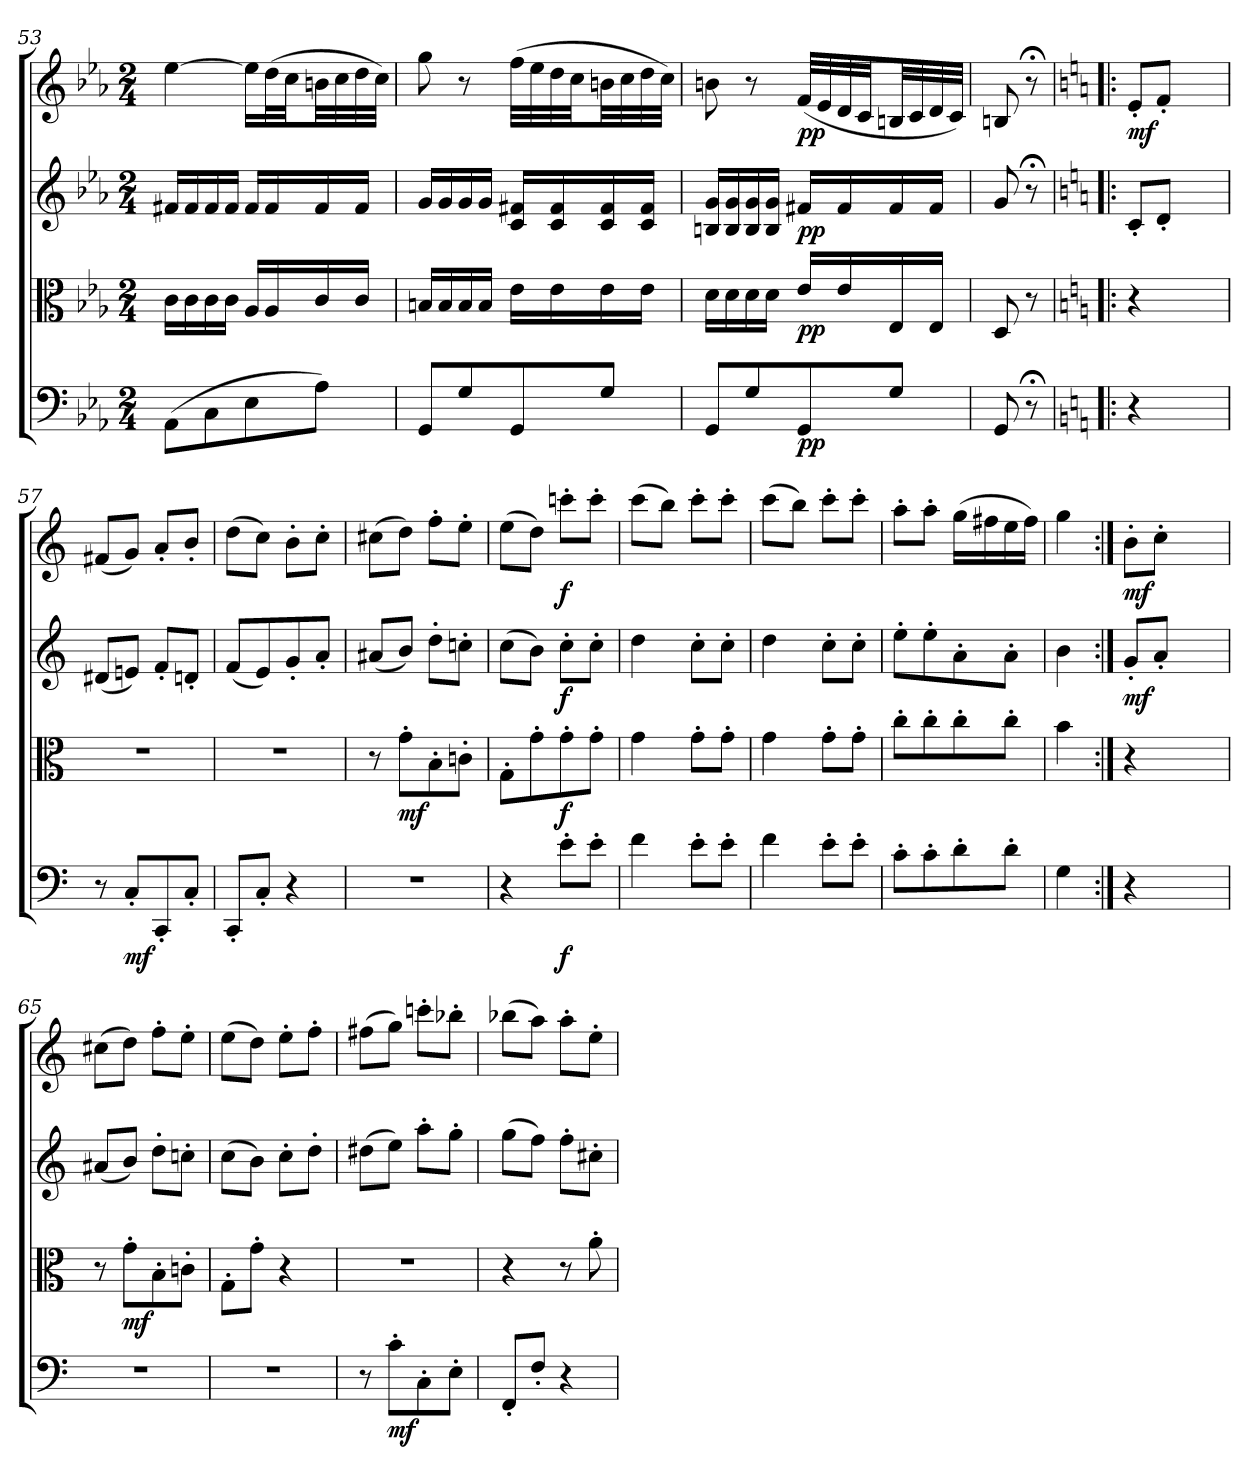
**kern	**dynam	**kern	**dynam	**kern	**dynam	**kern	**dynam
*part4	*part4	*part3	*part3	*part2	*part2	*part1	*part1
*staff4	*staff4	*staff3	*staff3	*staff2	*staff2	*staff1	*staff1
*clefF4	*	*clefC3	*	*clefG2	*	*clefG2	*
*k[b-e-a-]	*	*k[b-e-a-]	*	*k[b-e-a-]	*	*k[b-e-a-]	*
*c:	*	*c:	*	*c:	*	*c:	*
*M2/4	*	*M2/4	*	*M2/4	*	*M2/4	*
=53	=53	=53	=53	=53	=53	=53	=53
(8AA-\L	.	16c\LL	.	16f#X/LL	.	[4ee-\	.
.	.	16c\	.	16f#/	.	.	.
8C\	.	16c\	.	16f#/	.	.	.
.	.	16c\JJ	.	16f#/JJ	.	.	.
8E-\	.	16A-/LL	.	16f#/LL	.	16ee-\LL]	.
.	.	16A-/	.	16f#/	.	(32dd\L	.
.	.	.	.	.	.	32cc\JJ	.
8A-\J)	.	16c/	.	16f#/	.	32bn\LL	.
.	.	.	.	.	.	32cc\	.
.	.	16c/JJ	.	16f#/JJ	.	32dd\	.
.	.	.	.	.	.	32cc\JJJ)	.
=54	=54	=54	=54	=54	=54	=54	=54
8GG/L	.	16Bn/LL	.	16g/LL	.	8gg\	.
.	.	16B/	.	16g/	.	.	.
8G/	.	16B/	.	16g/	.	8r	.
.	.	16B/JJ	.	16g/JJ	.	.	.
8GG/	.	16e-\LL	.	16c/ 16f#X/LL	.	(32ff\LLL	.
.	.	.	.	.	.	32ee-\	.
.	.	16e-\	.	16c/ 16f#/	.	32dd\	.
.	.	.	.	.	.	32cc\JJ	.
8G/J	.	16e-\	.	16c/ 16f#/	.	32bn\LL	.
.	.	.	.	.	.	32cc\	.
.	.	16e-\JJ	.	16c/ 16f#/JJ	.	32dd\	.
.	.	.	.	.	.	32cc\JJJ)	.
=55	=55	=55	=55	=55	=55	=55	=55
8GG/L	.	16d\LL	.	16Bn/ 16g/LL	.	8bn\	.
.	.	16d\	.	16B/ 16g/	.	.	.
8G/	.	16d\	.	16B/ 16g/	.	8r	.
.	.	16d\JJ	.	16B/ 16g/JJ	.	.	.
8GG/	pp	16e-/LL	pp	16f#X/LL	pp	(32f/LLL	pp
.	.	.	.	.	.	32e-/	.
.	.	16e-/	.	16f#/	.	32d/	.
.	.	.	.	.	.	32c/JJ	.
8G/J	.	16E-/	.	16f#/	.	32Bn/LL	.
.	.	.	.	.	.	32c/	.
.	.	16E-/JJ	.	16f#/JJ	.	32d/	.
.	.	.	.	.	.	32c/JJJ)	.
=56	=56	=56	=56	=56	=56	=56	=56
8GG/	.	8D/	.	8g/	.	8Bn/	.
8r;<	.	8r	.	8r;<	.	8r;<	.
=!|:	=!|:	=!|:	=!|:	=!|:	=!|:	=!|:	=!|:
*k[]	*	*k[]	*	*k[]	*	*k[]	*
*C:	*	*C:	*	*C:	*	*C:	*
4r	.	4r	.	8c'/L	.	8e'/L	mf
.	.	.	.	8d'/J	.	8f'/J	.
4ryy	.	4ryy	.	4ryy	.	4ryy	.
=57	=57	=57	=57	=57	=57	=57	=57
8r	.	2r	.	(8d#X/L	.	(8f#X/L	.
8C'/L	mf	.	.	8en/J)	.	8g/J)	.
8CC'/	.	.	.	8f'/L	.	8a'/L	.
8C'/J	.	.	.	8dn'/J	.	8b'/J	.
=58	=58	=58	=58	=58	=58	=58	=58
8CC'/L	.	2r	.	(8f/L	.	(8dd\L	.
8C'/J	.	.	.	8e/)	.	8cc\J)	.
4r	.	.	.	8g'/	.	8b'\L	.
.	.	.	.	8a'/J	.	8cc'\J	.
=59	=59	=59	=59	=59	=59	=59	=59
2r	.	8r	.	(8a#X/L	.	(8cc#X\L	.
.	.	8g'\L	mf	8b/J)	.	8dd\J)	.
.	.	8B'\	.	8dd'\L	.	8ff'\L	.
.	.	8cn'\J	.	8ccn'\J	.	8ee'\J	.
=60	=60	=60	=60	=60	=60	=60	=60
4r	.	8G'\L	.	(8cc\L	.	(8ee\L	.
.	.	8g'\	.	8b\J)	.	8dd\J)	.
8e'\L	f	8g'\	f	8cc'\L	f	8cccn'\L	f
8e'\J	.	8g'\J	.	8cc'\J	.	8ccc'\J	.
=61	=61	=61	=61	=61	=61	=61	=61
4f\	.	4g\	.	4dd\	.	(8ccc\L	.
.	.	.	.	.	.	8bb\J)	.
8e'\L	.	8g'\L	.	8cc'\L	.	8ccc'\L	.
8e'\J	.	8g'\J	.	8cc'\J	.	8ccc'\J	.
=62	=62	=62	=62	=62	=62	=62	=62
4f\	.	4g\	.	4dd\	.	(8ccc\L	.
.	.	.	.	.	.	8bb\J)	.
8e'\L	.	8g'\L	.	8cc'\L	.	8ccc'\L	.
8e'\J	.	8g'\J	.	8cc'\J	.	8ccc'\J	.
=63	=63	=63	=63	=63	=63	=63	=63
8c'\L	.	8cc'\L	.	8ee'\L	.	8aa'\L	.
8c'\	.	8cc'\	.	8ee'\	.	8aa'\J	.
8d'\	.	8cc'\	.	8a'\	.	(16gg\LL	.
.	.	.	.	.	.	16ff#X\	.
8d'\J	.	8cc'\J	.	8a'\J	.	16ee\	.
.	.	.	.	.	.	16ff#\JJ)	.
=64	=64	=64	=64	=64	=64	=64	=64
4G\	.	4b\	.	4b\	.	4gg\	.
=:|!	=:|!	=:|!	=:|!	=:|!	=:|!	=:|!	=:|!
4r	.	4r	.	8g'/L	mf	8b'\L	mf
.	.	.	.	8a'/J	.	8cc'\J	.
4ryy	.	4ryy	.	4ryy	.	4ryy	.
=65	=65	=65	=65	=65	=65	=65	=65
2r	.	8r	.	(8a#X/L	.	(8cc#X\L	.
.	.	8g'\L	mf	8b/J)	.	8dd\J)	.
.	.	8B'\	.	8dd'\L	.	8ff'\L	.
.	.	8cn'\J	.	8ccn'\J	.	8ee'\J	.
=66	=66	=66	=66	=66	=66	=66	=66
2r	.	8G'\L	.	(8cc\L	.	(8ee\L	.
.	.	8g'\J	.	8b\J)	.	8dd\J)	.
.	.	4r	.	8cc'\L	.	8ee'\L	.
.	.	.	.	8dd'\J	.	8ff'\J	.
=67	=67	=67	=67	=67	=67	=67	=67
8r	.	2r	.	(8dd#X\L	.	(8ff#X\L	.
8c'\L	mf	.	.	8ee\J)	.	8gg\J)	.
8C'\	.	.	.	8aa'\L	.	8cccn'\L	.
8E'\J	.	.	.	8gg'\J	.	8bb-X'\J	.
=68	=68	=68	=68	=68	=68	=68	=68
8FF'/L	.	4r	.	(8gg\L	.	(8bb-X\L	.
8F'/J	.	.	.	8ff\J)	.	8aa\J)	.
4r	.	8r	.	8ff'\L	.	8aa'\L	.
.	.	8a'\	.	8cc#X'\J	.	8ee'\J	.
=	=	=	=	=	=	=	=
*-	*-	*-	*-	*-	*-	*-	*-
